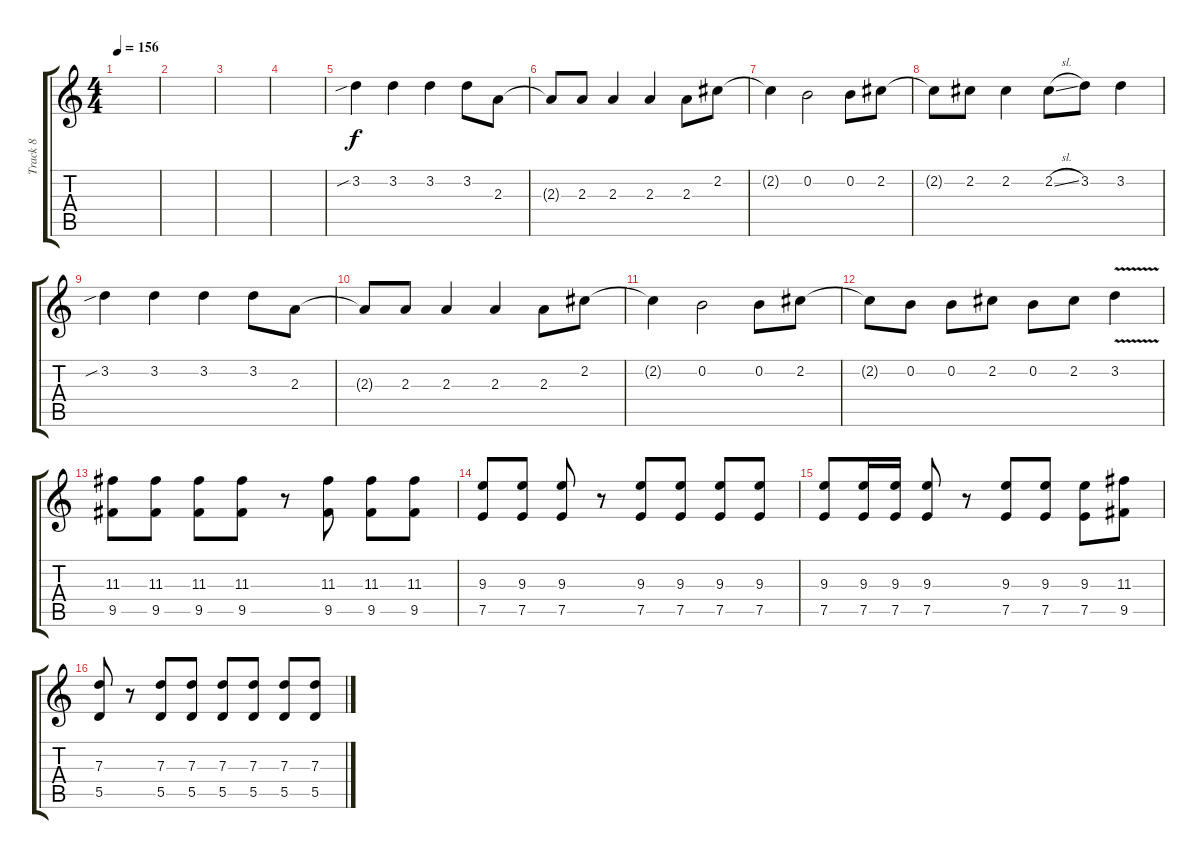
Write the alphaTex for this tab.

\track ("Track 8" "Track 8") {instrument distortionguitar}
\staff {score tabs}
\tuning (E4 B3 G3 D3 A2 E2) {hide}
\ts (4 4)
\tempo 156
\clef g2
\ks c
|
|
|
|
3.2{sib}.4{volume 13} 3.2.4 3.2.4 3.2.8 2.3.8 |
2.3{t}.8 2.3.8 2.3.4 2.3.4 2.3.8 2.2.8 |
2.2{t}.4 0.2.2 0.2.8 2.2.8 |
2.2{t}.8 2.2.8 2.2.4 2.2{sl}.8 3.2.8 3.2.4 |
3.2{sib}.4 3.2.4 3.2.4 3.2.8 2.3.8 |
2.3{t}.8 2.3.8 2.3.4 2.3.4 2.3.8 2.2.8 |
2.2{t}.4 0.2.2 0.2.8 2.2.8 |
2.2{t}.8 0.2.8 0.2.8 2.2.8 0.2.8 2.2.8 3.2{v}.4 |
(11.3 9.5).8 (11.3 9.5).8 (11.3 9.5).8 (11.3 9.5).8 r.8 (11.3 9.5).8 (11.3 9.5).8 (11.3 9.5).8 |
(9.3 7.5).8 (9.3 7.5).8 (9.3 7.5).8 r.8 (9.3 7.5).8 (9.3 7.5).8 (9.3 7.5).8 (9.3 7.5).8 |
(9.3 7.5).8 (9.3 7.5).16 (9.3 7.5).16 (9.3 7.5).8 r.8 (9.3 7.5).8 (9.3 7.5).8 (9.3 7.5).8 (11.3 9.5).8 |
(7.3 5.5).8 r.8 (7.3 5.5).8 (7.3 5.5).8 (7.3 5.5).8 (7.3 5.5).8 (7.3 5.5).8 (7.3 5.5).8
